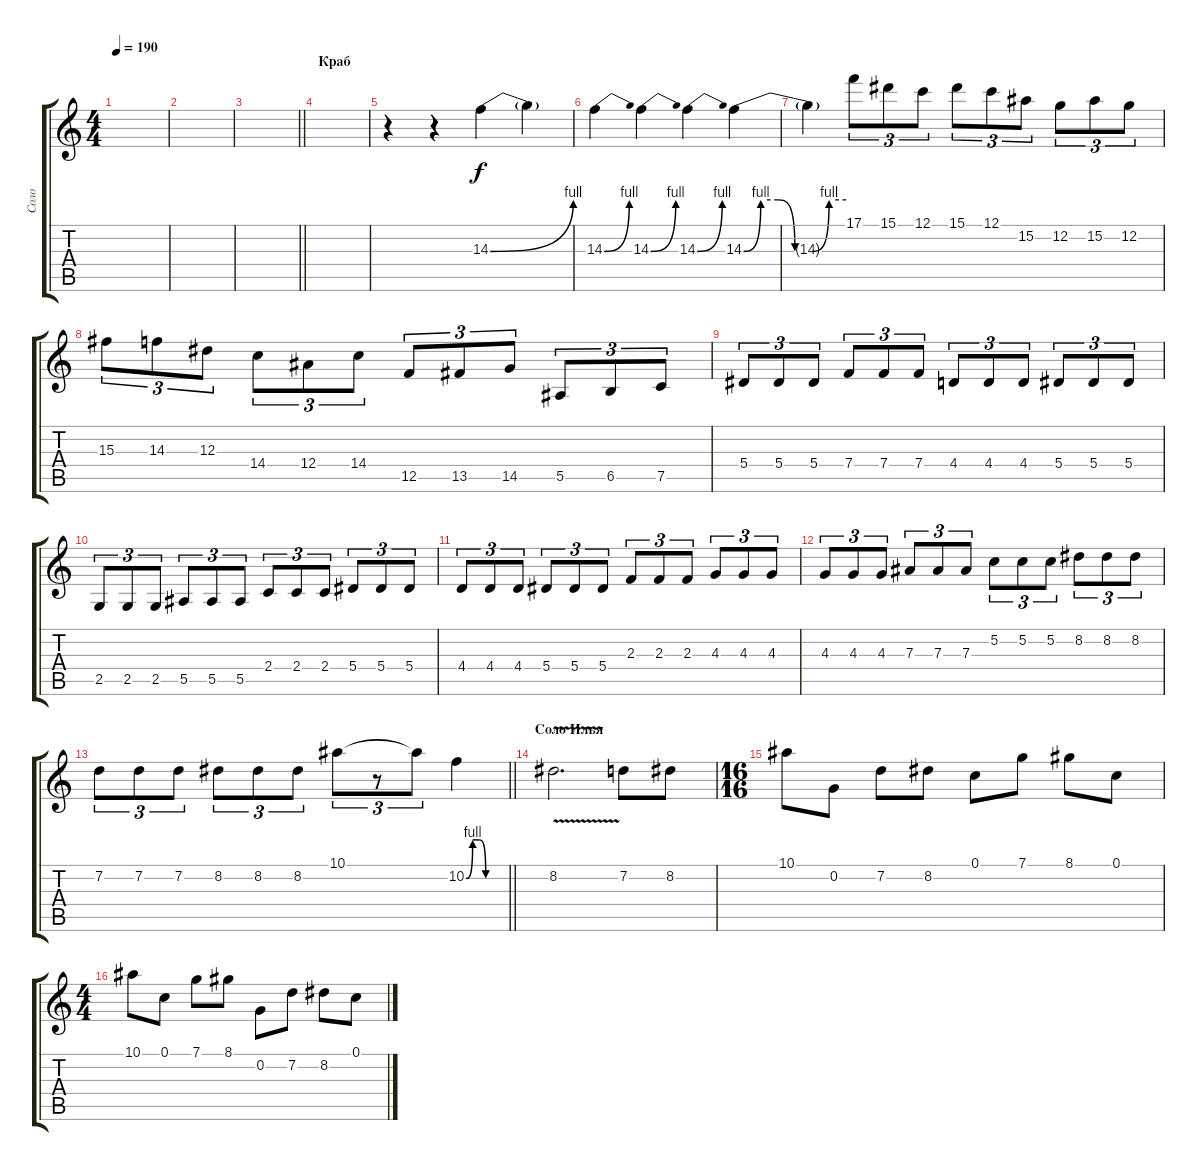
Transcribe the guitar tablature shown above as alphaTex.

\track ("Соло" "Соло") {instrument distortionguitar}
\staff {score tabs}
\tuning (C4 G3 Eb3 Bb2 F2 C2) {hide}
\ts (4 4)
\tempo 190
\clef g2
\ks c
|
|
\barLineRight lightlight
|
\section ("" "Краб")
|
r.4 r.4 14.3{be (bend 0 0 60 4)}.4 14.3{t}.4 |
14.3{be (bend 0 0 60 4)}.4 14.3{be (bend 0 0 60 4)}.4 14.3{be (bend 0 0 60 4)}.4 14.3{be (custom 0 0 10 4 20 4 30 0 40 0 50 4 60 4)}.4 |
14.3{t}.4 17.1.8{tu (3 2)} 15.1.8{tu (3 2)} 12.1.8{tu (3 2)} 15.1.8{tu (3 2)} 12.1.8{tu (3 2)} 15.2.8{tu (3 2)} 12.2.8{tu (3 2)} 15.2.8{tu (3 2)} 12.2.8{tu (3 2)} |
15.3.8{tu (3 2)} 14.3.8{tu (3 2)} 12.3.8{tu (3 2)} 14.4.8{tu (3 2)} 12.4.8{tu (3 2)} 14.4.8{tu (3 2)} 12.5.8{tu (3 2)} 13.5.8{tu (3 2)} 14.5.8{tu (3 2)} 5.5.8{tu (3 2)} 6.5.8{tu (3 2)} 7.5.8{tu (3 2)} |
5.4.8{tu (3 2)} 5.4.8{tu (3 2)} 5.4.8{tu (3 2)} 7.4.8{tu (3 2)} 7.4.8{tu (3 2)} 7.4.8{tu (3 2)} 4.4.8{tu (3 2)} 4.4.8{tu (3 2)} 4.4.8{tu (3 2)} 5.4.8{tu (3 2)} 5.4.8{tu (3 2)} 5.4.8{tu (3 2)} |
2.5.8{tu (3 2)} 2.5.8{tu (3 2)} 2.5.8{tu (3 2)} 5.5.8{tu (3 2)} 5.5.8{tu (3 2)} 5.5.8{tu (3 2)} 2.4.8{tu (3 2)} 2.4.8{tu (3 2)} 2.4.8{tu (3 2)} 5.4.8{tu (3 2)} 5.4.8{tu (3 2)} 5.4.8{tu (3 2)} |
4.4.8{tu (3 2)} 4.4.8{tu (3 2)} 4.4.8{tu (3 2)} 5.4.8{tu (3 2)} 5.4.8{tu (3 2)} 5.4.8{tu (3 2)} 2.3.8{tu (3 2)} 2.3.8{tu (3 2)} 2.3.8{tu (3 2)} 4.3.8{tu (3 2)} 4.3.8{tu (3 2)} 4.3.8{tu (3 2)} |
4.3.8{tu (3 2)} 4.3.8{tu (3 2)} 4.3.8{tu (3 2)} 7.3.8{tu (3 2)} 7.3.8{tu (3 2)} 7.3.8{tu (3 2)} 5.2.8{tu (3 2)} 5.2.8{tu (3 2)} 5.2.8{tu (3 2)} 8.2.8{tu (3 2)} 8.2.8{tu (3 2)} 8.2.8{tu (3 2)} |
\barLineRight lightlight
7.2.8{tu (3 2)} 7.2.8{tu (3 2)} 7.2.8{tu (3 2)} 8.2.8{tu (3 2)} 8.2.8{tu (3 2)} 8.2.8{tu (3 2)} 10.1.8{tu (3 2)} r.8{tu (3 2)} 10.1{t}.8{tu (3 2)} 10.2{be (custom 0 0 10 4 20 4 30 0 60 0)}.4 |
\section ("" "Соло Илья")
8.2{v}.2{d} 7.2.8 8.2.8 |
\ts (16 16)
10.1.8 0.2.8 7.2.8 8.2.8 0.1.8 7.1.8 8.1.8 0.1.8 |
\ts (4 4)
10.1.8 0.1.8 7.1.8 8.1.8 0.2.8 7.2.8 8.2.8 0.1.8
